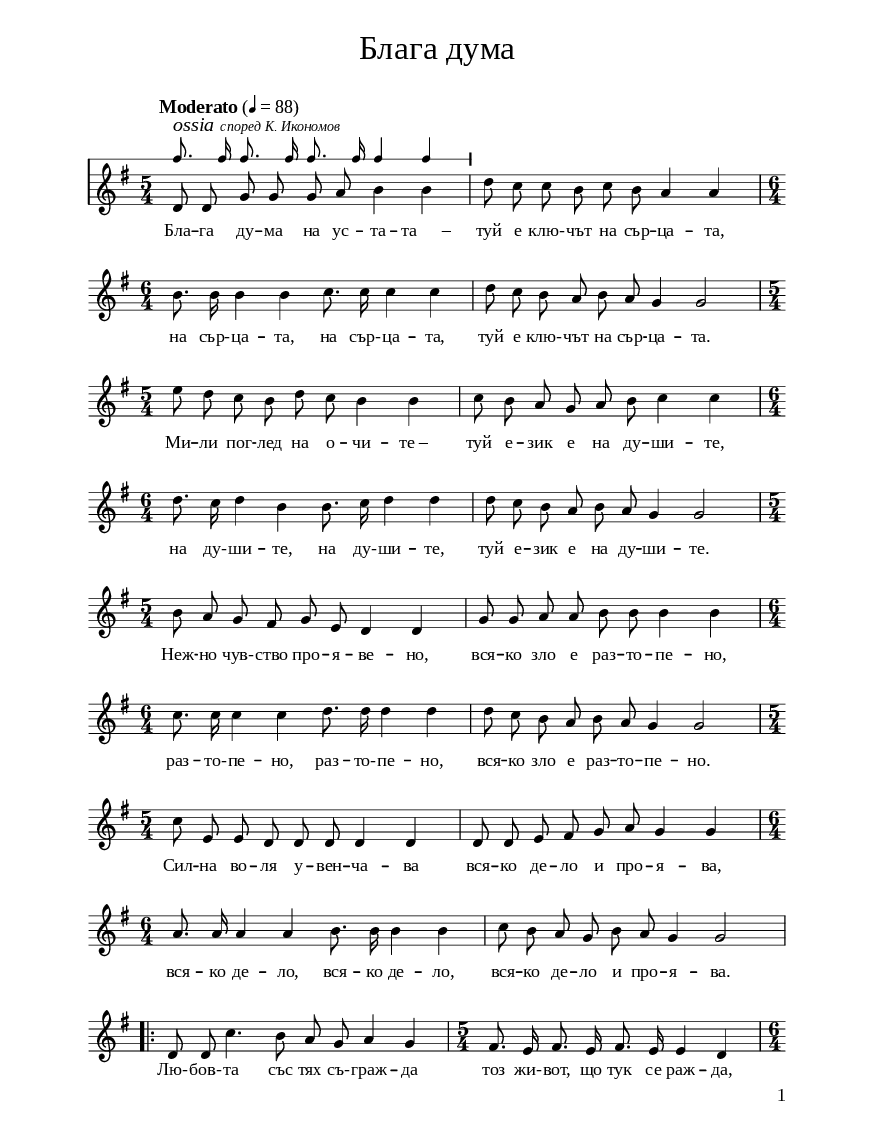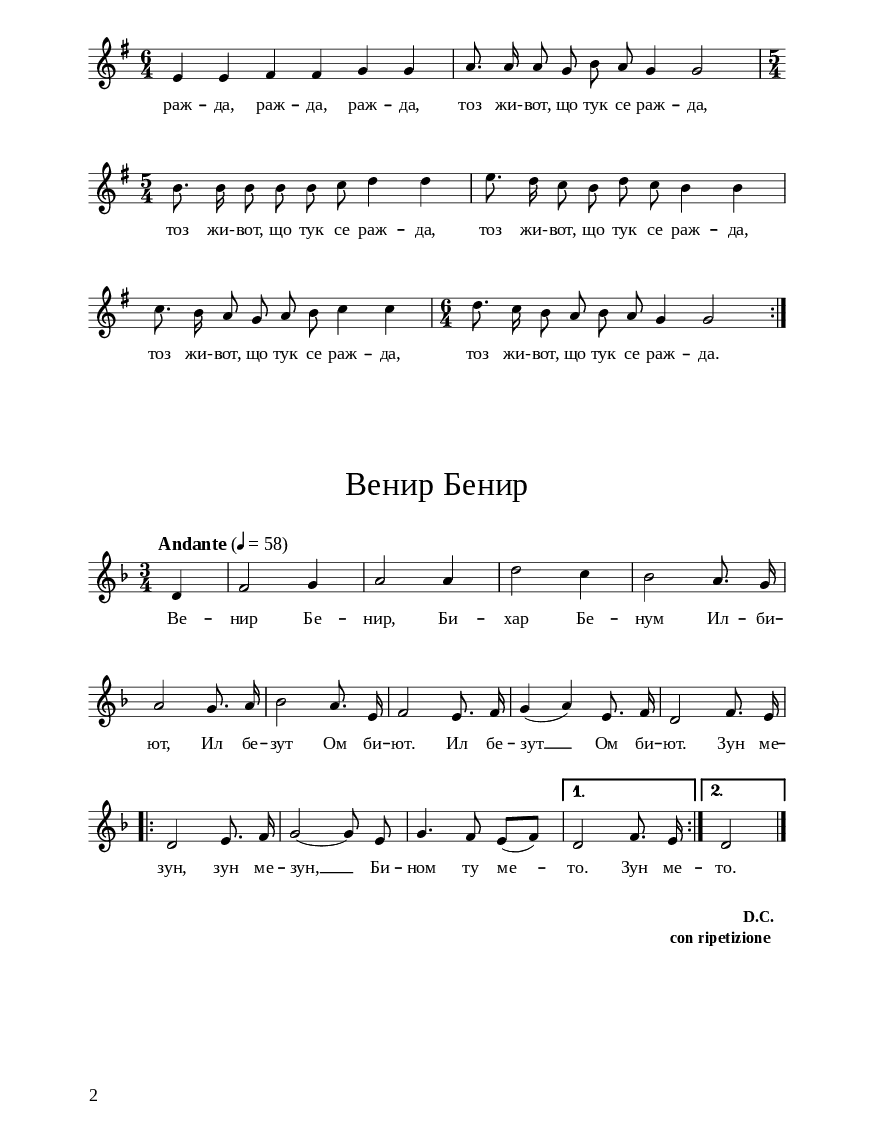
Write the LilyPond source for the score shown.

\version "2.24.3"

% include paper part and global functions
\include "include/globals.ily"

\bookpart {
  \label #'ref074
  \tocItem \markup "Блага дума"
  \include "include/bookpart-paper.ily"
  \score {
    \include "include/score-layout.ily"

    \new Staff = main \absolute {
      \clef treble
      \key g \major
      \time 5/4
      \tempoFunc "Moderato" 4 "88"
      \autoBeamOff

      <<
        { d'8 d'8 g'8 g' g' a' b'4 b' | }
        \new RhythmicStaff \with {
          \override VerticalAxisGroup.default-staff-staff-spacing =
          #'((basic-distance . 4.2)
             (padding . -20))
          \remove "Time_signature_engraver"
          alignAboveContext = #"main"
          fontSize = #-1
          \override StaffSymbol.staff-space = #(magstep -4)
          \override StaffSymbol.thickness = #(magstep -4)
          firstClef = ##f
        }
        {
          \autoBeamOff  d'8.^\markup { \huge \italic "ossia" \italic "според К. Икономов"}

          d'16 g'8. g'16 g'8. a'16 b'4 b'4 |
        }
      >>

      d''8 c''8 c''8 b' c'' b' a'4 a' \break |

      \time 6/4  b'8. b'16 b'4 b' c''8. c''16 c''4 c'' | d''8 c''8 b'8 a' b' a' g'4 g'2 \break |

      \time 5/4  e''8 d''8 c''8 b' d'' c'' b'4 b' | c''8 b'8 a'8 g' a' b' c''4 c'' \break |

      \time 6/4  d''8. c''16 d''4 b' b'8. c''16 d''4 d'' | d''8 c''8 b'8 a' b' a' g'4 g'2 \break |

      \time 5/4  b'8 a'8 g'8 fis' g' e' d'4 d' | g'8 g'8 a'8 a' b' b' b'4 b' \break |

      \time 6/4  c''8. c''16 c''4 c'' d''8. d''16 d''4 d'' | d''8 c''8 b'8 a' b' a' g'4 g'2 \break |

      \time 5/4  c''8 e'8 e'8 d' d' d' d'4 d' | d'8 d'8 e'8 fis' g' a' g'4 g' | \break

      \time 6/4  a'8. a'16 a'4 a' b'8. b'16 b'4 b' | c''8 b'8 a'8 g' b' a' g'4 g'2 \break |


      \repeat volta 2 {
        d'8 d'8 c''4. b'8 a'8 g'8 a'4 g' | \time 5/4  fis'8. e'16 fis'8. e'16 fis'8. e'16 e'4 d' \break |

        \time 6/4  e'4 e' fis' fis' g' g' | a'8. a'16 a'8 g' b' a' g'4 g'2 \break |

        \time 5/4  b'8. b'16 b'8 b' b' c'' d''4 d'' | e''8. d''16 c''8 b' d'' c'' b'4 b' \break |

        c''8. b'16 a'8 g' a' b' c''4 c'' | \time 6/4  d''8. c''16 b'8 a' b' a' g'4 g'2 \break |
      }
    }

    \addlyrics {
      Бла -- га ду
      -- ма на ус -- та -- "та      –" туй е "клю-" -- чът на
      сър -- ца -- та, на "сър-" -- ца -- та, на "сър-" --
      ца -- та, туй е "клю-" -- чът на сър -- ца -- та.
      Ми -- ли пог -- лед на о -- чи -- "те –" туй е --
      зик е на ду -- ши -- те, на "ду-" -- ши -- те, на
      "ду-" -- ши -- те, туй е -- зик е на ду -- ши --
      те. Неж -- но "чув-" -- ство про -- я -- ве -- но,
      вся -- ко зло е раз -- то -- пе -- но, раз -- "то-"
      -- пе -- но, раз -- "то-" -- пе -- но, вся -- ко зло
      е раз -- то -- пе -- но. Сил -- на во -- ля у --
      вен -- ча -- ва вся -- ко де -- ло и про -- я --
      ва, вся -- ко де -- ло, вся -- ко де -- ло, вся
      -- ко де -- ло и про -- я -- ва. "Лю-" -- "бов-" -- та
      със тях "съ-" -- граж -- да тоз "жи-" -- вот, що тук
      се раж -- да, раж -- да, раж -- да, раж -- да,
      тоз "жи-" -- вот, що тук се раж -- да, тоз "жи-" --
      вот, що тук се раж -- да, тоз "жи-" -- вот, що
      тук се раж -- да, тоз "жи-" -- вот, що тук се раж
      -- да, тоз "жи-" -- вот, що тук се раж -- да.
    }

    \header {
      title = \titleFunc "Блага дума" "Blaga duma"
    }

    \midi{}

  } % score


  \markup \empty-two

  \label #'ref076
  \tocItem \markup "Венир Бенир"

  \score {
    \include "include/score-layout.ily"

    \new Voice \absolute {
      \clef treble
      \key d \minor
      \time 3/4
      \tempoFunc "Andante" 4 "58"
      \autoBeamOff

      \partial 4
      d'4 | f'2 g'4 | a'2 a'4 | d''2 c''4 | bes'2 a'8. g'16 \break |

      a'2 g'8. a'16 | bes'2 a'8. e'16 | f'2 e'8. f'16 | g'4 ( a' ) e'8. f'16 |  d'2 f'8. e'16 \break |

      \repeat volta 2 { d'2 e'8. f'16 | g'2 ~ g'8 e' | g'4. f'8 e' [( f' )] |} \alternative { { d'2 f'8. e'16  | } { d'2 \break \bar "|."} }
    }

    \addlyrics {
      Ве -- нир Бе
      -- нир, Би -- хар Бе -- нум Ил -- би -- ют, Ил
      бе -- зут Ом би -- ют. Ил бе -- зут __ Ом би --
      ют. Зун ме -- зун, зун ме -- зун, __ Би -- ном ту
      ме -- то. Зун ме -- то.
    }

    \header {
      title = \titleFunc "Венир Бенир" "Venir benir"
    }

    \midi{}

  } % score

  \markup \dc-two "D.C." "con ripetizione "




} % bookpart
